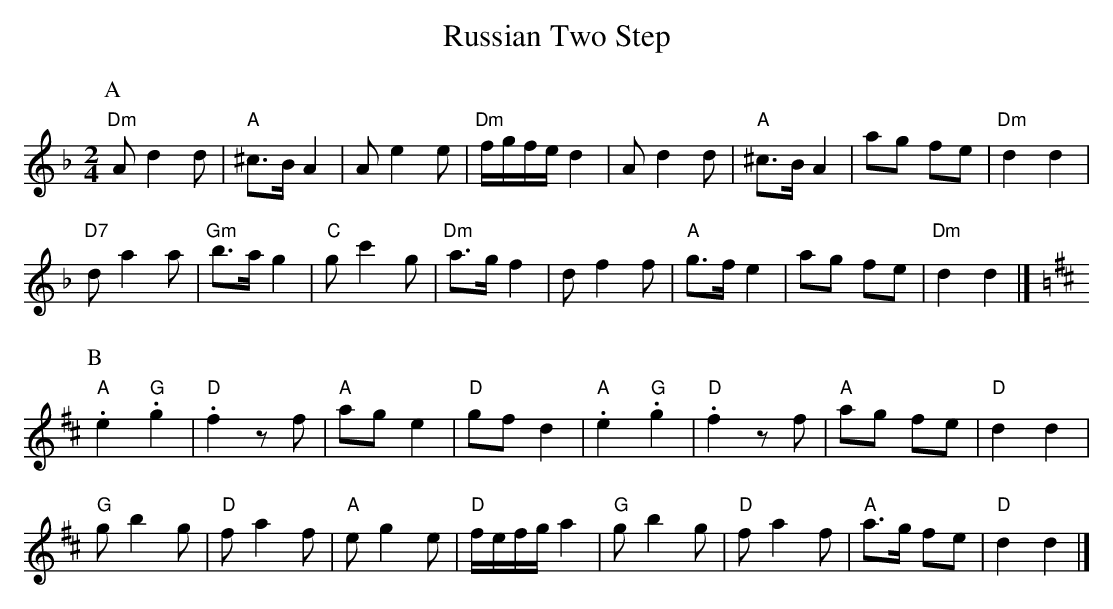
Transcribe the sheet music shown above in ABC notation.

X:1
T:Russian Two Step
M:2/4
K:Dm
P:A
"Dm"A2d4d2| "A"^c3BA4|A2e4e2|"Dm" fgfed4| A2d4d2|"A"^c3B A4|a2g2 f2e2|"Dm"d4d4|
"D7"d2a4a2|"Gm"b3ag4|"C"g2c'4g2|"Dm"a3gf4|d2f4f2|"A"g3fe4|a2g2 f2e2|"Dm"d4d4|]
P:B
K:D
"A".e4"G".g4|"D".f4z2f2|"A"a2g2e4|"D"g2f2d4|"A".e4"G".g4|"D".f4z2f2|"A"a2g2 f2e2|"D"d4d4|
"G"g2b4g2|"D"f2a4f2|"A"e2g4e2|"D"fefga4|"G"g2b4g2|"D"f2a4f2|"A"a3g f2e2|"D"d4d4|]
